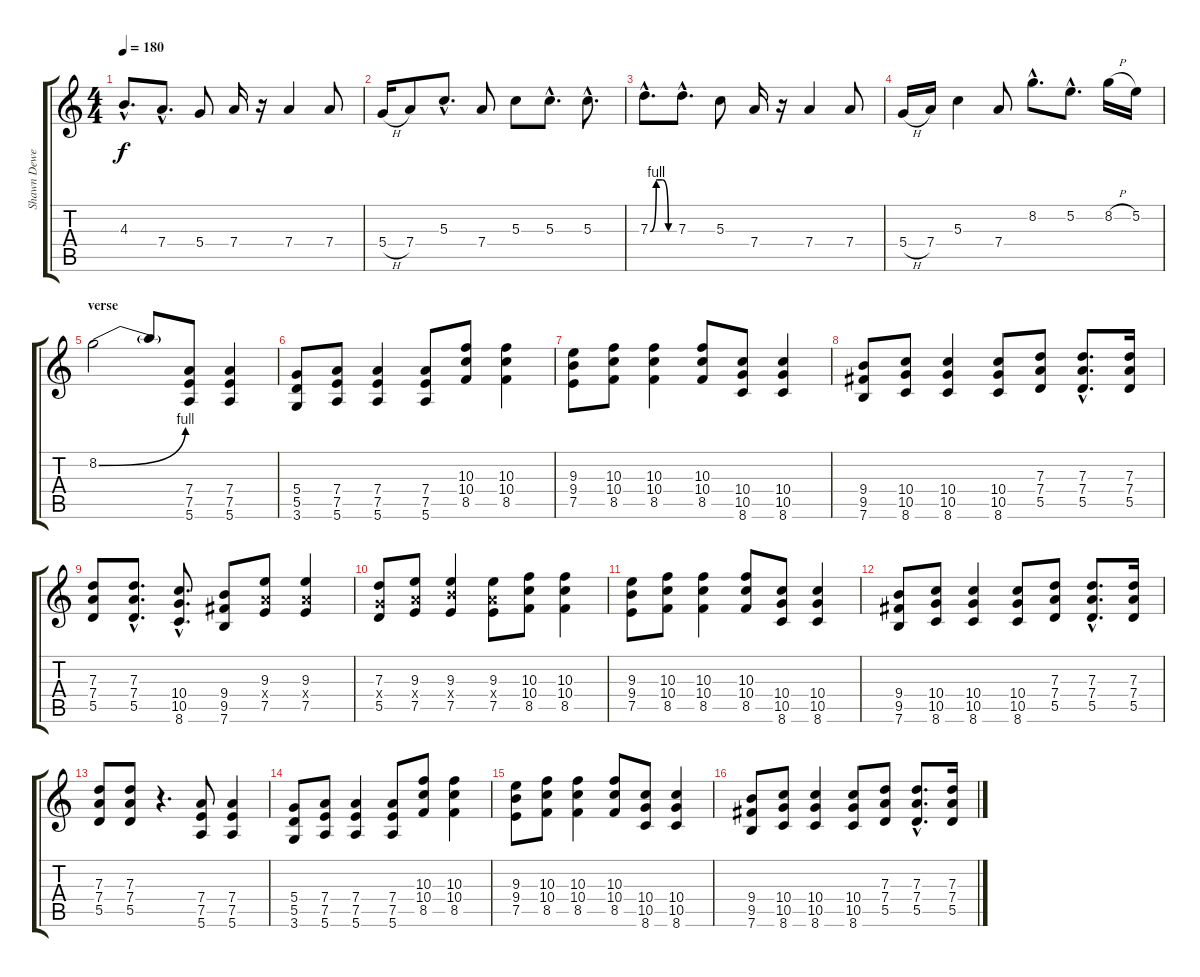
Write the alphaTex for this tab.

\track ("Shawn Dewey" "Shawn Dewe") {instrument distortionguitar}
\staff {score tabs}
\tuning (E4 B3 G3 D3 A2 E2) {hide}
\ts (4 4)
\tempo 180
\clef g2
\ks c
4.3{hac}.8{d dy f} 7.4{hac}.8{d} 5.4.8 7.4.16 r.16 7.4.4 7.4.8 |
5.4{h}.16 7.4.8 5.3{hac}.8{d} 7.4.8 5.3.8 5.3{hac}.8{d} 5.3{hac}.8{d} |
7.3{be (custom 0 0 15 4 30 4 45 0 60 0) hac}.8{d} 7.3{hac}.8{d} 5.3.8 7.4.16 r.16 7.4.4 7.4.8 |
5.4{h}.16 7.4.16 5.3.4 7.4.8 8.2{hac}.8{d} 5.2{hac}.8{d} 8.2{h}.16 5.2.16 |
\section ("" "verse")
8.2{be (bend 0 0 60 4)}.2 8.2{t}.8 (7.4 7.5 5.6).8{volume 14} (7.4 7.5 5.6).4 |
(5.4 5.5 3.6).8 (7.4 7.5 5.6).8 (7.4 7.5 5.6).4 (7.4 7.5 5.6).8 (10.3 10.4 8.5).8 (10.3 10.4 8.5).4 |
(9.3 9.4 7.5).8 (10.3 10.4 8.5).8 (10.3 10.4 8.5).4 (10.3 10.4 8.5).8 (10.4 10.5 8.6).8 (10.4 10.5 8.6).4 |
(9.4 9.5 7.6).8 (10.4 10.5 8.6).8 (10.4 10.5 8.6).4 (10.4 10.5 8.6).8 (7.3 7.4 5.5).8 (7.3{hac} 7.4{hac} 5.5{hac}).8{d} (7.3 7.4 5.5).16 |
(7.3 7.4 5.5).8 (7.3{hac} 7.4{hac} 5.5{hac}).8{d} (10.4{hac} 10.5{hac} 8.6{hac}).8{d} (9.4 9.5 7.6).8 (9.3 7.4{x} 7.5).8 (9.3 7.4{x} 7.5).4 |
(7.3 5.4{x} 5.5).8 (9.3 7.4{x} 7.5).8 (9.3 9.4{x} 7.5).4 (9.3 7.4{x} 7.5).8 (10.3 10.4 8.5).8 (10.3 10.4 8.5).4 |
(9.3 9.4 7.5).8 (10.3 10.4 8.5).8 (10.3 10.4 8.5).4 (10.3 10.4 8.5).8 (10.4 10.5 8.6).8 (10.4 10.5 8.6).4 |
(9.4 9.5 7.6).8 (10.4 10.5 8.6).8 (10.4 10.5 8.6).4 (10.4 10.5 8.6).8 (7.3 7.4 5.5).8 (7.3{hac} 7.4{hac} 5.5{hac}).8{d} (7.3 7.4 5.5).16 |
(7.3 7.4 5.5).8 (7.3 7.4 5.5).8 r.4{d} (7.4 7.5 5.6).8 (7.4 7.5 5.6).4 |
(5.4 5.5 3.6).8 (7.4 7.5 5.6).8 (7.4 7.5 5.6).4 (7.4 7.5 5.6).8 (10.3 10.4 8.5).8 (10.3 10.4 8.5).4 |
(9.3 9.4 7.5).8 (10.3 10.4 8.5).8 (10.3 10.4 8.5).4 (10.3 10.4 8.5).8 (10.4 10.5 8.6).8 (10.4 10.5 8.6).4 |
(9.4 9.5 7.6).8 (10.4 10.5 8.6).8 (10.4 10.5 8.6).4 (10.4 10.5 8.6).8 (7.3 7.4 5.5).8 (7.3{hac} 7.4{hac} 5.5{hac}).8{d} (7.3 7.4 5.5).16
